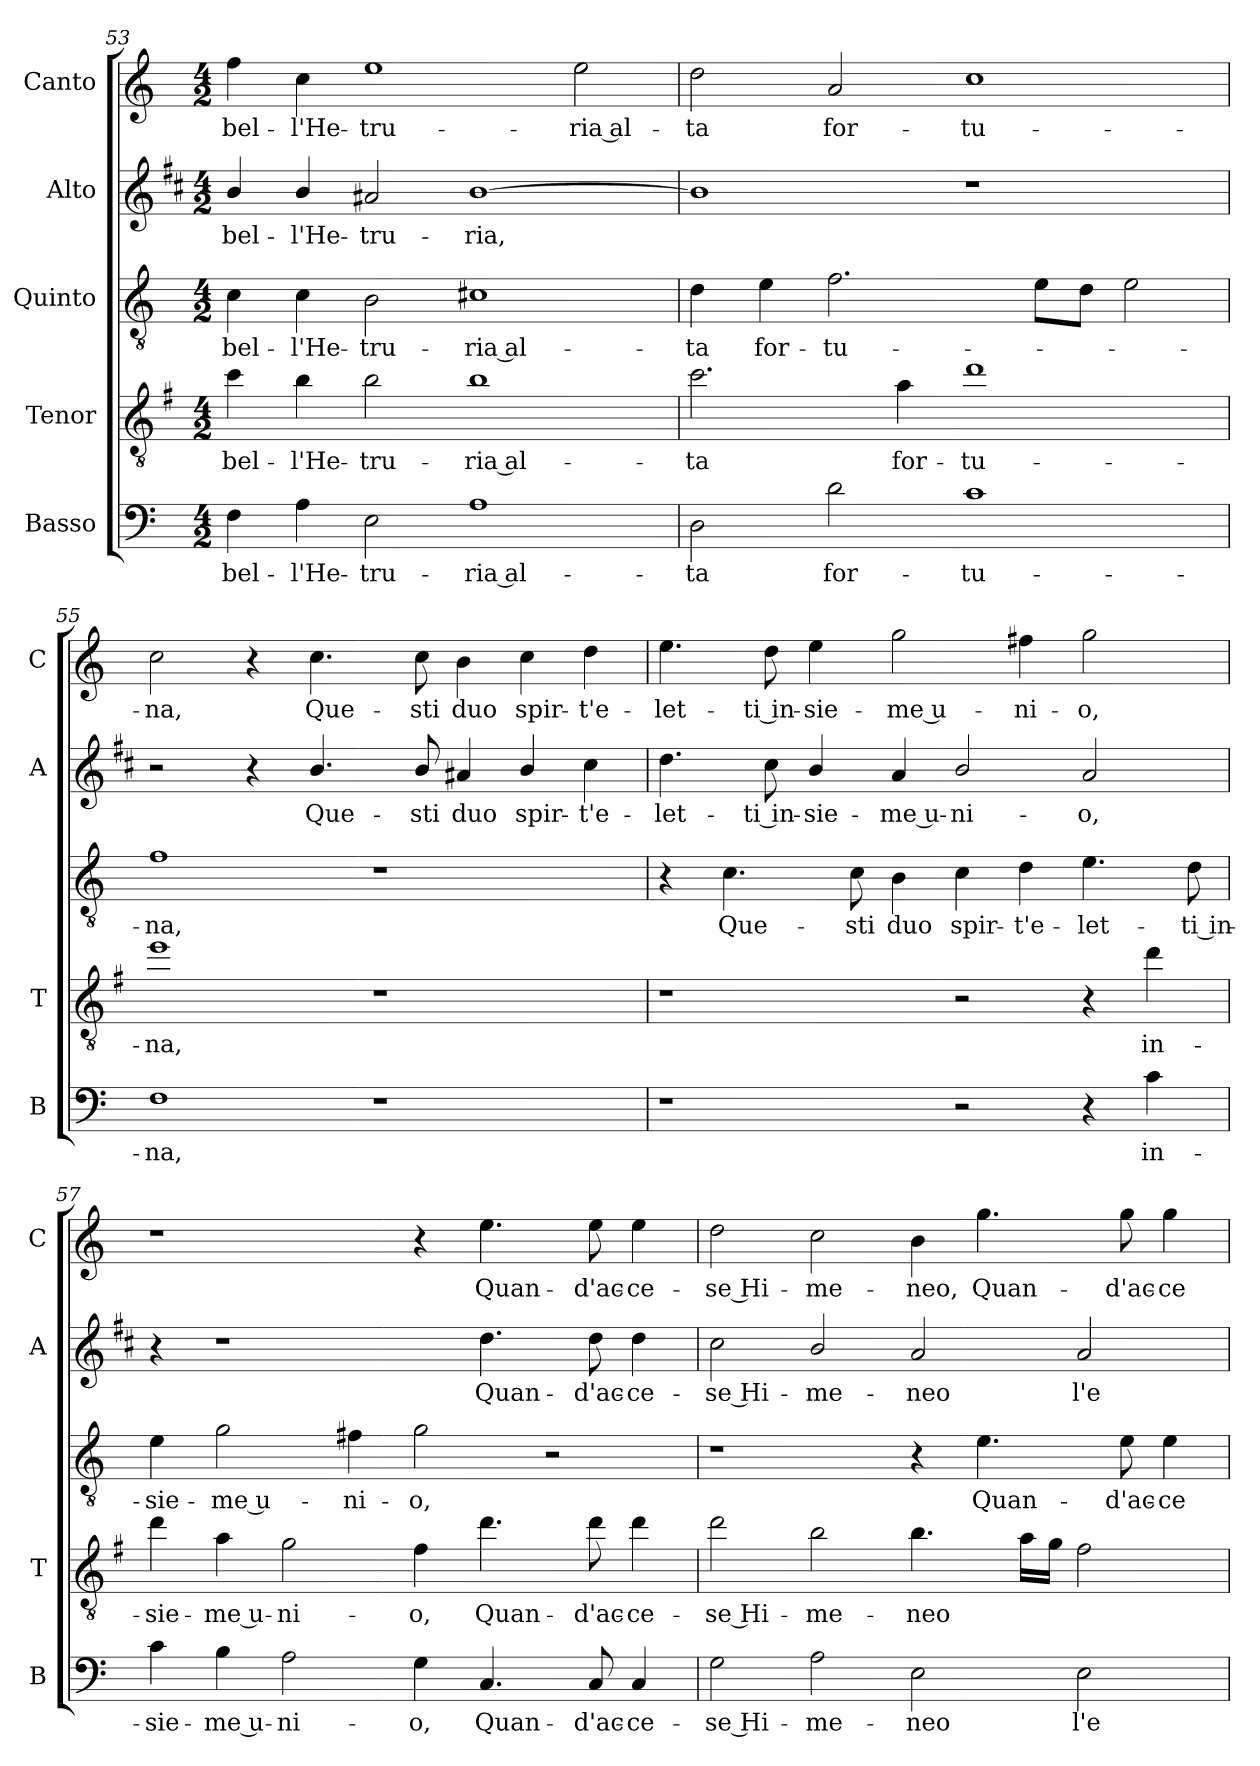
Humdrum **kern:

**kern	**text	**kern	**text	**kern	**text	**kern	**text	**kern	**text
*part5	*part5	*part4	*part4	*part3	*part3	*part2	*part2	*part1	*part1
*staff5	*staff5	*staff4	*staff4	*staff3	*staff3	*staff2	*staff2	*staff1	*staff1
*I"Basso	*	*I"Tenor	*	*I"Quinto	*	*I"Alto	*	*I"Canto	*
*I'B	*	*I'T	*	*	*	*I'A	*	*I'C	*
!!LO:LB:g=z
*clefF4	*	*clefGv2	*	*clefGv2	*	*clefG2	*	*clefG2	*
*	*	*ITrd4c7	*	*	*	*ITrd1c2	*	*	*
*k[]	*	*k[]	*	*k[]	*	*k[]	*	*k[]	*
*C:	*	*C:	*	*C:	*	*C:	*	*C:	*
*M4/2	*	*M4/2	*	*M4/2	*	*M4/2	*	*M4/2	*
=53	=53	=53	=53	=53	=53	=53	=53	=53	=53
!	!LO:LY:b	!	!LO:LY:b	!	!LO:LY:b	!	!LO:LY:b	!	!LO:LY:b
4F\	bel-	4f\	bel-	4c\	bel-	4a/	bel-	4ff\	bel-
!	!LO:LY:b	!	!LO:LY:b	!	!LO:LY:b	!	!LO:LY:b	!	!LO:LY:b
4A\	-l'He-	4e\	-l'He-	4c\	-l'He-	4a/	-l'He-	4cc\	-l'He-
!	!LO:LY:b	!	!LO:LY:b	!	!LO:LY:b	!	!LO:LY:b	!	!LO:LY:b
2E\	-tru-	2e\	-tru-	2B\	-tru-	2g#X/	-tru-	1ee	-tru-
!	!LO:LY:b	!	!LO:LY:b	!	!LO:LY:b	!	!LO:LY:b	!	!
1A	-ria al-	1e	-ria al-	1c#X	-ria al-	[1a	-ria,	.	.
!	!	!	!	!	!	!	!	!	!LO:LY:b
.	.	.	.	.	.	.	.	2ee\	-ria al-
=54	=54	=54	=54	=54	=54	=54	=54	=54	=54
!	!LO:LY:b	!	!LO:LY:b	!	!LO:LY:b	!	!	!	!LO:LY:b
2D\	-ta	2.f\	-ta	4d\	-ta	1a]	.	2dd\	-ta
!	!	!	!	!	!LO:LY:b	!	!	!	!
.	.	.	.	4e\	for-	.	.	.	.
!	!LO:LY:b	!	!	!	!LO:LY:b	!	!	!	!LO:LY:b
2d\	for-	.	.	2.f\	-tu-	.	.	2a/	for-
!	!	!	!LO:LY:b	!	!	!	!	!	!
.	.	4d\	for-	.	.	.	.	.	.
!	!LO:LY:b	!	!LO:LY:b	!	!	!	!	!	!LO:LY:b
1c	-tu-	1g	-tu-	.	.	1r	.	1cc	-tu-
.	.	.	.	8e\L	.	.	.	.	.
.	.	.	.	8d\J	.	.	.	.	.
.	.	.	.	2e\	.	.	.	.	.
=55	=55	=55	=55	=55	=55	=55	=55	=55	=55
!	!LO:LY:b	!	!LO:LY:b	!	!LO:LY:b	!	!	!	!LO:LY:b
1F	-na,	1a	-na,	1f	-na,	2r	.	2cc\	-na,
.	.	.	.	.	.	4r	.	4r	.
!	!	!	!	!	!	!	!LO:LY:b	!	!LO:LY:b
.	.	.	.	.	.	4.a/	Que-	4.cc\	Que-
1r	.	1r	.	1r	.	.	.	.	.
!	!	!	!	!	!	!	!LO:LY:b	!	!LO:LY:b
.	.	.	.	.	.	8a/	-sti	8cc\	-sti
!	!	!	!	!	!	!	!LO:LY:b	!	!LO:LY:b
.	.	.	.	.	.	4g#X/	duo	4b\	duo
!	!	!	!	!	!	!	!LO:LY:b	!	!LO:LY:b
.	.	.	.	.	.	4a/	spir-	4cc\	spir-
!	!	!	!	!	!	!	!LO:LY:b	!	!LO:LY:b
.	.	.	.	.	.	4b\	-t'e-	4dd\	-t'e-
=56	=56	=56	=56	=56	=56	=56	=56	=56	=56
!	!	!	!	!	!	!	!LO:LY:b	!	!LO:LY:b
1r	.	1r	.	4r	.	4.cc\	-let-	4.ee\	-let-
!	!	!	!	!	!LO:LY:b	!	!	!	!
.	.	.	.	4.c\	Que-	.	.	.	.
!	!	!	!	!	!	!	!LO:LY:b	!	!LO:LY:b
.	.	.	.	.	.	8b\	-ti in-	8dd\	-ti in-
!	!	!	!	!	!	!	!LO:LY:b	!	!LO:LY:b
.	.	.	.	.	.	4a/	-sie-	4ee\	-sie-
!	!	!	!	!	!LO:LY:b	!	!	!	!
.	.	.	.	8c\	-sti	.	.	.	.
!	!	!	!	!	!LO:LY:b	!	!LO:LY:b	!	!LO:LY:b
.	.	.	.	4B\	duo	4g/	-me u-	2gg\	-me u-
!	!	!	!	!	!LO:LY:b	!	!LO:LY:b	!	!
2r	.	2r	.	4c\	spir-	2a/	-ni-	.	.
!	!	!	!	!	!LO:LY:b	!	!	!	!LO:LY:b
.	.	.	.	4d\	-t'e-	.	.	4ff#X\	-ni-
!	!	!	!	!	!LO:LY:b	!	!LO:LY:b	!	!LO:LY:b
4r	.	4r	.	4.e\	-let-	2g/	-o,	2gg\	-o,
!	!LO:LY:b	!	!LO:LY:b	!	!	!	!	!	!
4c\	in-	4g\	in-	.	.	.	.	.	.
!	!	!	!	!	!LO:LY:b	!	!	!	!
.	.	.	.	8d\	-ti in-	.	.	.	.
!!LO:LB:g=z
=57	=57	=57	=57	=57	=57	=57	=57	=57	=57
!	!LO:LY:b	!	!LO:LY:b	!	!LO:LY:b	!	!	!	!
4c\	-sie-	4g\	-sie-	4e\	-sie-	4r	.	1r	.
!	!LO:LY:b	!	!LO:LY:b	!	!LO:LY:b	!	!	!	!
4B\	-me u-	4d\	-me u-	2g\	-me u-	1r	.	.	.
!	!LO:LY:b	!	!LO:LY:b	!	!	!	!	!	!
2A\	-ni-	2c\	-ni-	.	.	.	.	.	.
!	!	!	!	!	!LO:LY:b	!	!	!	!
.	.	.	.	4f#X\	-ni-	.	.	.	.
!	!LO:LY:b	!	!LO:LY:b	!	!LO:LY:b	!	!	!	!
4G\	-o,	4B\	-o,	2g\	-o,	.	.	4r	.
!	!LO:LY:b	!	!LO:LY:b	!	!	!	!LO:LY:b	!	!LO:LY:b
4.C/	Quan-	4.g\	Quan-	.	.	4.cc\	Quan-	4.ee\	Quan-
.	.	.	.	2r	.	.	.	.	.
!	!LO:LY:b	!	!LO:LY:b	!	!	!	!LO:LY:b	!	!LO:LY:b
8C/	-d'ac-	8g\	-d'ac-	.	.	8cc\	-d'ac-	8ee\	-d'ac-
!	!LO:LY:b	!	!LO:LY:b	!	!	!	!LO:LY:b	!	!LO:LY:b
4C/	-ce-	4g\	-ce-	.	.	4cc\	-ce-	4ee\	-ce-
=58	=58	=58	=58	=58	=58	=58	=58	=58	=58
!	!LO:LY:b	!	!LO:LY:b	!	!	!	!LO:LY:b	!	!LO:LY:b
2G\	-se Hi-	2g\	-se Hi-	1r	.	2b\	-se Hi-	2dd\	-se Hi-
!	!LO:LY:b	!	!LO:LY:b	!	!	!	!LO:LY:b	!	!LO:LY:b
2A\	-me-	2e\	-me-	.	.	2a/	-me-	2cc\	-me-
!	!LO:LY:b	!	!LO:LY:b	!	!	!	!LO:LY:b	!	!LO:LY:b
2E\	-neo	4.e\	-neo	4r	.	2g/	-neo	4b\	-neo,
!	!	!	!	!	!LO:LY:b	!	!	!	!LO:LY:b
.	.	.	.	4.e\	Quan-	.	.	4.gg\	Quan-
.	.	16d\LL	.	.	.	.	.	.	.
.	.	16c\JJ	.	.	.	.	.	.	.
!	!LO:LY:b	!	!	!	!	!	!LO:LY:b	!	!
2E\	l'e-	2B\	.	.	.	2g/	l'e-	.	.
!	!	!	!	!	!LO:LY:b	!	!	!	!LO:LY:b
.	.	.	.	8e\	-d'ac-	.	.	8gg\	-d'ac-
!	!	!	!	!	!LO:LY:b	!	!	!	!LO:LY:b
.	.	.	.	4e\	-ce-	.	.	4gg\	-ce-
=	=	=	=	=	=	=	=	=	=
*-	*-	*-	*-	*-	*-	*-	*-	*-	*-
